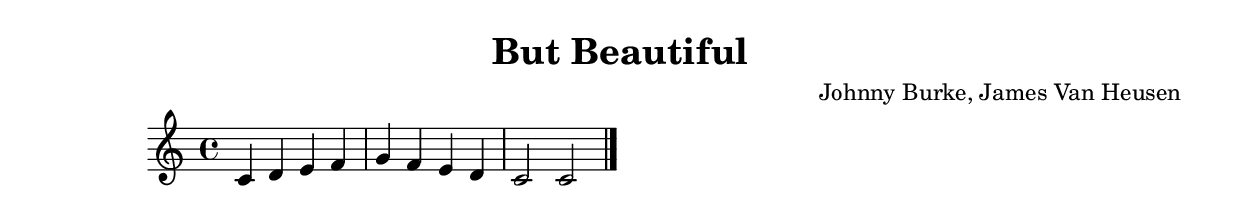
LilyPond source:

\version "2.24.4"

\header {
  title = "But Beautiful"
  composer = "Johnny Burke, James Van Heusen"
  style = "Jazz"
}

\score {
  \new Staff {
    \clef treble
    \time 4/4
    \key c \major
    
    % Simple chord progression placeholder
    c'4 d' e' f' |
    g' f' e' d' |
    c'2 c'2 |
    \bar "|."
  }
  \layout {}
  \midi {
    \tempo 4 = 120
  }
}